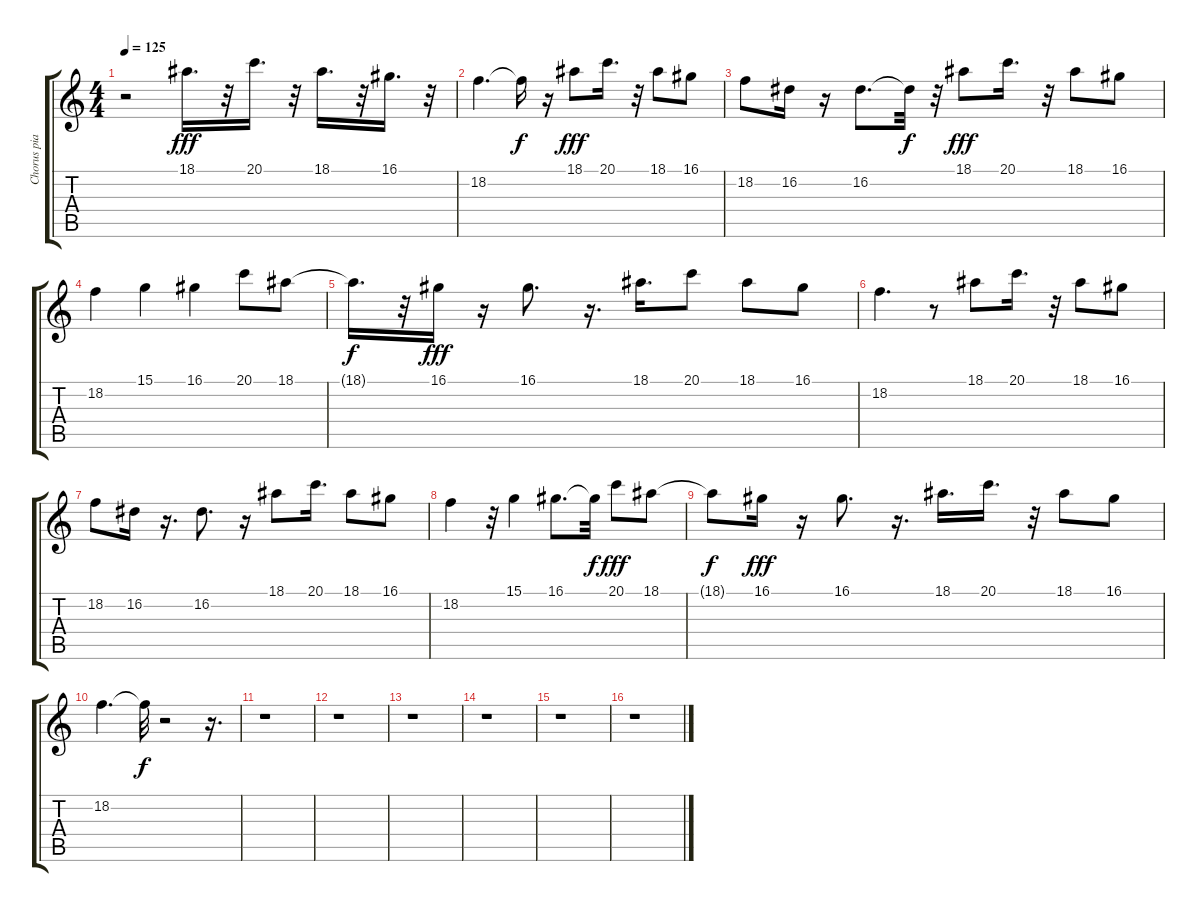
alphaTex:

\track ("Chorus piano" "Chorus pia") {instrument acousticgrandpiano}
\staff {score tabs}
\tuning (E4 B3 G3 D3 A2 E2) {hide}
\ts (4 4)
\tempo 125
\clef g2
\ks c
r.2{dy f} 18.1.16{d dy fff} r.32 20.1.16{d} r.32 18.1.16{d} r.32 16.1.16{d} r.32 |
18.2.4{d} 18.2{t}.16{dy f} r.16 18.1.8{dy fff} 20.1.16{d} r.32 18.1.8 16.1.8 |
18.2.8 16.2.16 r.16 16.2.8{d} 16.2{t}.32{dy f} r.32 18.1.8{dy fff} 20.1.16{d} r.32 18.1.8 16.1.8 |
18.2.4 15.1.4 16.1.4 20.1.8 18.1.8 |
18.1{t}.16{d dy f} r.32 16.1.16{dy fff} r.16 16.1.8{d} r.16{d} 18.1.16{d} 20.1.8 18.1.8 16.1.8 |
18.2.4{d} r.8 18.1.8 20.1.16{d} r.32 18.1.8 16.1.8 |
18.2.8 16.2.16 r.16{d} 16.2.8{d} r.16 18.1.8 20.1.16{d} 18.1.8 16.1.8 |
18.2.4 r.32 15.1.4 16.1.8{d} 16.1{t}.32{dy f} 20.1.8{dy fff} 18.1.8 |
18.1{t}.8{dy f} 16.1.16{dy fff} r.16 16.1.8{d} r.16{d} 18.1.16{d} 20.1.16{d} r.32 18.1.8 16.1.8 |
18.2.4{d} 18.2{t}.32{dy f} r.2 r.16{d} |
r.1 |
r.1 |
r.1 |
r.1 |
r.1 |
r.1
